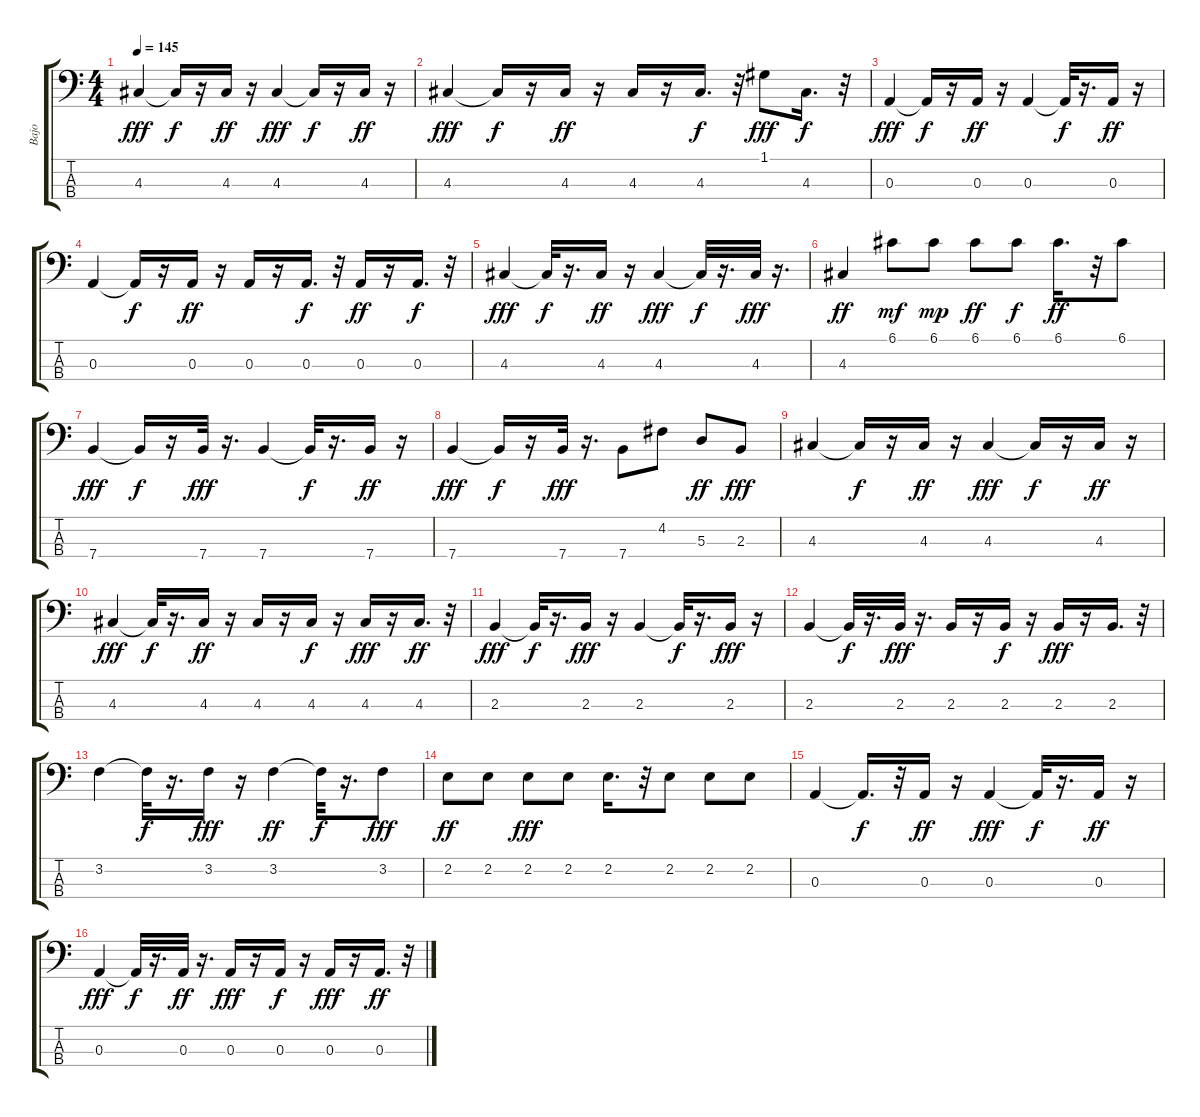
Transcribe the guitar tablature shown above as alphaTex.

\track ("Bajo" "Bajo") {instrument electricbassfinger}
\staff {score tabs}
\tuning (G2 D2 A1 E1) {hide}
\ts (4 4)
\tempo 145
\clef f4
\ks c
4.3.4{dy fff} 4.3{t}.16{dy f} r.16 4.3.16{dy ff} r.16 4.3.4{dy fff} 4.3{t}.16{dy f} r.16 4.3.16{dy ff} r.16 |
4.3.4{dy fff} 4.3{t}.16{dy f} r.16 4.3.16{dy ff} r.16 4.3.16 r.16 4.3.16{d dy f} r.32 1.1.8{dy fff} 4.3.16{d dy f} r.32 |
0.3.4{dy fff} 0.3{t}.16{dy f} r.16 0.3.16{dy ff} r.16 0.3.4 0.3{t}.32{dy f} r.16{d} 0.3.16{dy ff} r.16 |
0.3.4 0.3{t}.16{dy f} r.16 0.3.16{dy ff} r.16 0.3.16 r.16 0.3.16{d dy f} r.32 0.3.16{dy ff} r.16 0.3.16{d dy f} r.32 |
4.3.4{dy fff} 4.3{t}.32{dy f} r.16{d} 4.3.16{dy ff} r.16 4.3.4{dy fff} 4.3{t}.32{dy f} r.16{d} 4.3.32{dy fff} r.16{d} |
4.3.4{dy ff} 6.1.8{dy mf} 6.1.8{dy mp} 6.1.8{dy ff} 6.1.8{dy f} 6.1.16{d dy ff} r.32 6.1.8 |
7.4.4{dy fff} 7.4{t}.16{dy f} r.16 7.4.32{dy fff} r.16{d} 7.4.4 7.4{t}.32{dy f} r.16{d} 7.4.16{dy ff} r.16 |
7.4.4{dy fff} 7.4{t}.16{dy f} r.16 7.4.32{dy fff} r.16{d} 7.4.8 4.2.8 5.3.8{dy ff} 2.3.8{dy fff} |
4.3.4 4.3{t}.16{dy f} r.16 4.3.16{dy ff} r.16 4.3.4{dy fff} 4.3{t}.16{dy f} r.16 4.3.16{dy ff} r.16 |
4.3.4{dy fff} 4.3{t}.32{dy f} r.16{d} 4.3.16{dy ff} r.16 4.3.16 r.16 4.3.16{dy f} r.16 4.3.16{dy fff} r.16 4.3.16{d dy ff} r.32 |
2.3.4{dy fff} 2.3{t}.32{dy f} r.16{d} 2.3.16{dy fff} r.16 2.3.4 2.3{t}.32{dy f} r.16{d} 2.3.16{dy fff} r.16 |
2.3.4 2.3{t}.32{dy f} r.16{d} 2.3.32{dy fff} r.16{d} 2.3.16 r.16 2.3.16{dy f} r.16 2.3.16{dy fff} r.16 2.3.16{d} r.32 |
3.2.4 3.2{t}.32{dy f} r.16{d} 3.2.16{dy fff} r.16 3.2.4{dy ff} 3.2{t}.32{dy f} r.16{d} 3.2.8{dy fff} |
2.2.8{dy ff} 2.2.8 2.2.8{dy fff} 2.2.8 2.2.16{d} r.32 2.2.8 2.2.8 2.2.8 |
0.3.4 0.3{t}.16{d dy f} r.32 0.3.16{dy ff} r.16 0.3.4{dy fff} 0.3{t}.32{dy f} r.16{d} 0.3.16{dy ff} r.16 |
0.3.4{dy fff} 0.3{t}.32{dy f} r.16{d} 0.3.32{dy ff} r.16{d} 0.3.16{dy fff} r.16 0.3.16{dy f} r.16 0.3.16{dy fff} r.16 0.3.16{d dy ff} r.32
